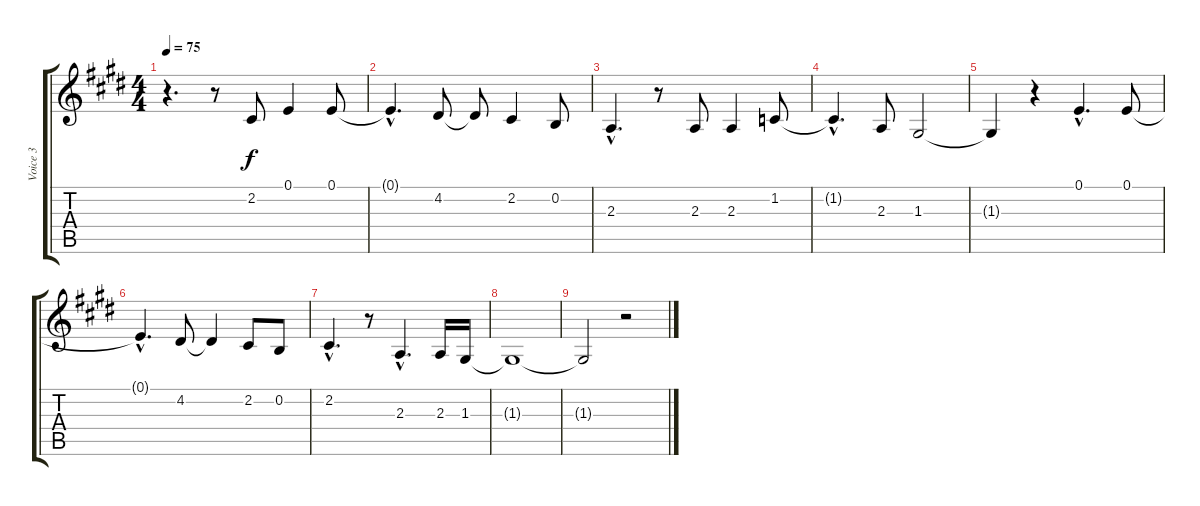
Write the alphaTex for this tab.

\track ("Voice 3" "Voice 3") {instrument bassoon}
\staff {score tabs}
\tuning (E4 B3 G3 D3 A2 E2) {hide}
\ts (4 4)
\tempo 75
\clef g2
\ks e
r.4{d dy f} r.8 2.2.8 0.1.4 0.1.8 |
0.1{hac t}.4{d} 4.2.8 4.2{t}.8 2.2.4 0.2.8 |
2.3{hac}.4{d} r.8 2.3.8 2.3.4 1.2.8 |
1.2{hac t}.4{d} 2.3.8 1.3.2 |
1.3{t}.4 r.4 0.1{hac}.4{d} 0.1.8 |
0.1{hac t}.4{d} 4.2.8 4.2{t}.4 2.2.8 0.2.8 |
2.2{hac}.4{d} r.8 2.3{hac}.4{d} 2.3.16 1.3.16 |
1.3{t}.1 |
1.3{t}.2 r.2
